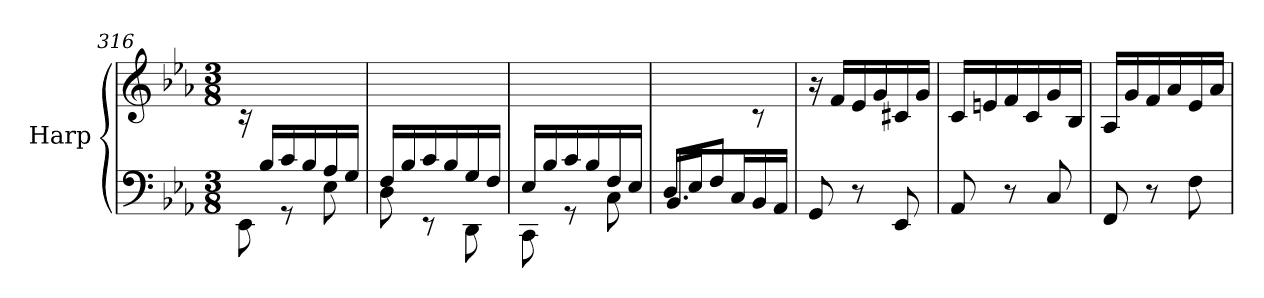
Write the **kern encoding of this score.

**kern	**kern
*part1	*part1
*staff2	*staff1
*I"Harp	*
*I'Hp	*
*clefF4	*clefG2
*k[b-e-a-]	*k[b-e-a-]
*M3/8	*M3/8
=316	=316
*^	*
16ryy	8EE-\	16rc
16B-/LL	.	4ryy
16c/	8rGG	.
16B-/	.	.
16A-/	8E-\	.
16G/JJ	.	16ryy
=317	=317	=317
16F/LL	8D\	4.ryy
16B-/	.	.
16c/	8rEE	.
16B-/	.	.
16G/	8DD\	.
16F/JJ	.	.
!!LO:LB:g=z
=318	=318	=318
16E-/LL	8CC\	4.ryy
16B-/	.	.
16c/	8rGG	.
16B-/	.	.
16F/	8C\	.
16E-/JJ	.	.
=319	=319	=319
16D/LL	8.BB-/L	4ryy
16E-/J	.	.
8F/J	.	.
.	16C/L	.
8ryy	16BB-/	8rc
.	16AA-/JJ	.
*v	*v	*
=320	=320
8GG/	16r
.	16f/LL
8r	16e-/
.	16g/
8EE-/	16c#X/
.	16g/JJ
=321	=321
8AA-/	16c/LL
.	16en/
8r	16f/
.	16c/
8C/	16g/
.	16B-/JJ
=322	=322
8FF/	16A-/LL
.	16g/
8r	16f/
.	16a-/
8F\	16e-/
.	16a-/JJ
=	=
*-	*-
